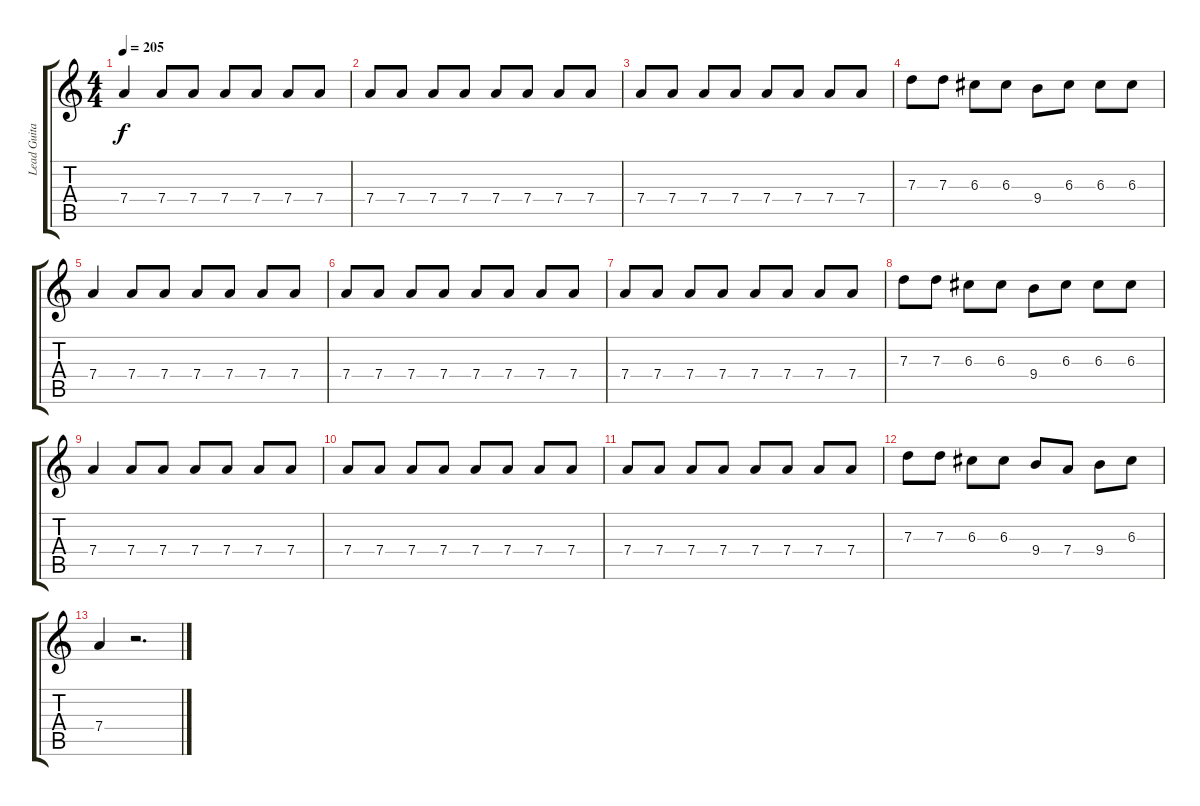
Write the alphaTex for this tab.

\track ("Lead Guitar" "Lead Guita") {instrument distortionguitar}
\staff {score tabs}
\tuning (E4 B3 G3 D3 A2 E2) {hide}
\ts (4 4)
\tempo 205
\clef g2
\ks c
7.4.4{dy f} 7.4.8 7.4.8 7.4.8 7.4.8 7.4.8 7.4.8 |
7.4.8 7.4.8 7.4.8 7.4.8 7.4.8 7.4.8 7.4.8 7.4.8 |
7.4.8 7.4.8 7.4.8 7.4.8 7.4.8 7.4.8 7.4.8 7.4.8 |
7.3.8 7.3.8 6.3.8 6.3.8 9.4.8 6.3.8 6.3.8 6.3.8 |
7.4.4 7.4.8 7.4.8 7.4.8 7.4.8 7.4.8 7.4.8 |
7.4.8 7.4.8 7.4.8 7.4.8 7.4.8 7.4.8 7.4.8 7.4.8 |
7.4.8 7.4.8 7.4.8 7.4.8 7.4.8 7.4.8 7.4.8 7.4.8 |
7.3.8 7.3.8 6.3.8 6.3.8 9.4.8 6.3.8 6.3.8 6.3.8 |
7.4.4 7.4.8 7.4.8 7.4.8 7.4.8 7.4.8 7.4.8 |
7.4.8 7.4.8 7.4.8 7.4.8 7.4.8 7.4.8 7.4.8 7.4.8 |
7.4.8 7.4.8 7.4.8 7.4.8 7.4.8 7.4.8 7.4.8 7.4.8 |
7.3.8 7.3.8 6.3.8 6.3.8 9.4.8 7.4.8 9.4.8 6.3.8 |
7.4.4 r.2{d}
